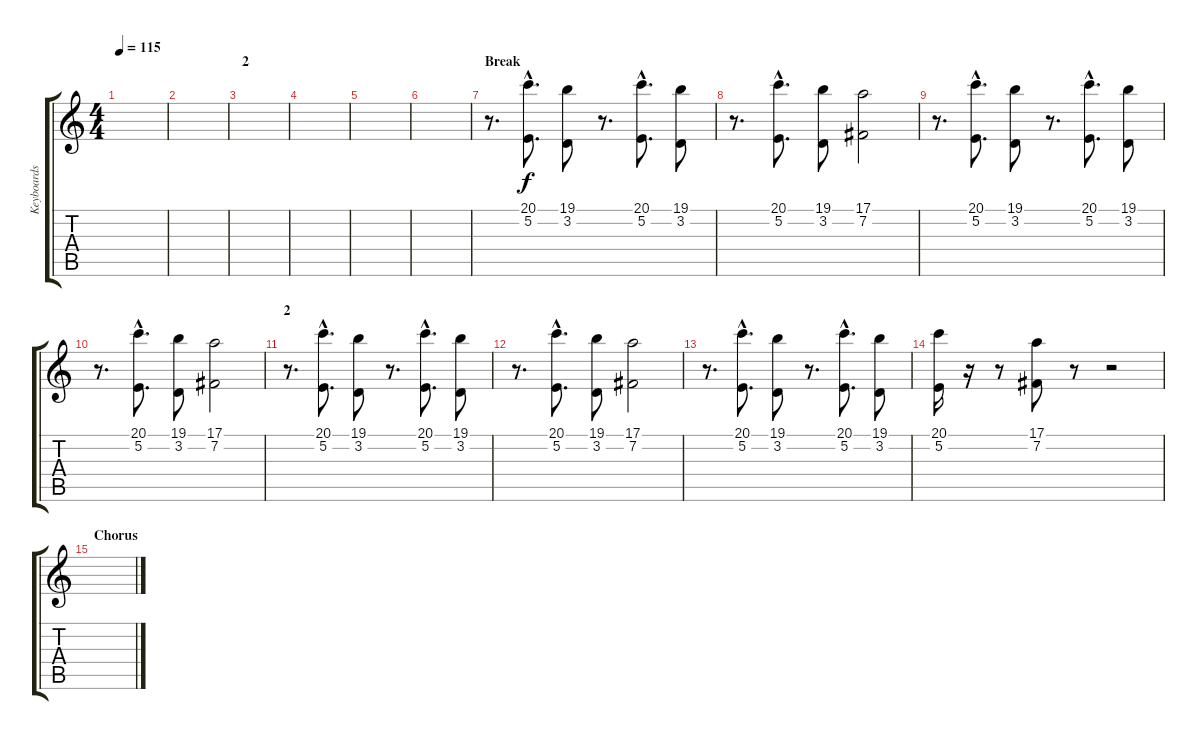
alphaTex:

\track ("Keyboards" "Keyboards") {instrument stringensemble1}
\staff {score tabs}
\tuning (E4 B3 G3 D3 A2 E2) {hide}
\ts (4 4)
\tempo 115
\clef g2
\ks c
|
|
\section ("" "2")
|
|
|
|
\section ("" "Break")
r.8{d} (20.1{hac} 5.2{hac}).8{d} (19.1 3.2).8 r.8{d} (20.1{hac} 5.2{hac}).8{d} (19.1 3.2).8 |
r.8{d} (20.1{hac} 5.2{hac}).8{d} (19.1 3.2).8 (17.1 7.2).2 |
r.8{d} (20.1{hac} 5.2{hac}).8{d} (19.1 3.2).8 r.8{d} (20.1{hac} 5.2{hac}).8{d} (19.1 3.2).8 |
r.8{d} (20.1{hac} 5.2{hac}).8{d} (19.1 3.2).8 (17.1 7.2).2 |
\section ("" "2")
r.8{d} (20.1{hac} 5.2{hac}).8{d} (19.1 3.2).8 r.8{d} (20.1{hac} 5.2{hac}).8{d} (19.1 3.2).8 |
r.8{d} (20.1{hac} 5.2{hac}).8{d} (19.1 3.2).8 (17.1 7.2).2 |
r.8{d} (20.1{hac} 5.2{hac}).8{d} (19.1 3.2).8 r.8{d} (20.1{hac} 5.2{hac}).8{d} (19.1 3.2).8 |
(20.1 5.2).16 r.16 r.8 (17.1 7.2).8 r.8 r.2 |
\section ("" "Chorus")
